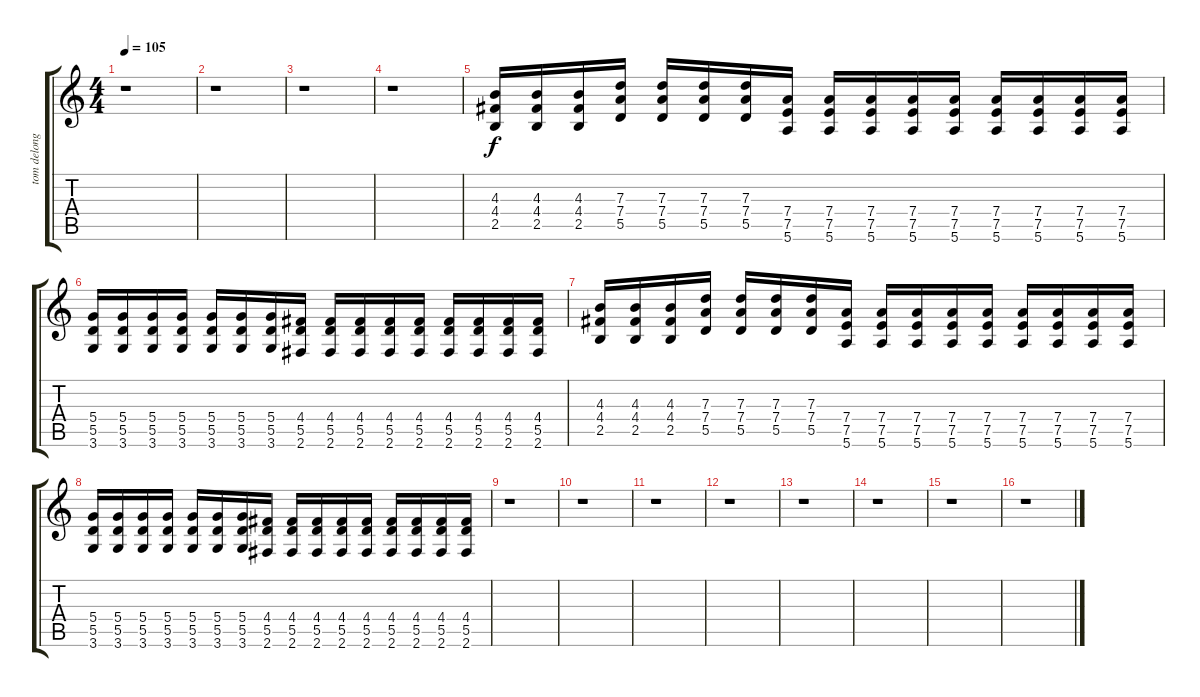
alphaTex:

\track ("tom delonge" "tom delong") {instrument overdrivenguitar}
\staff {score tabs}
\tuning (E4 B3 G3 D3 A2 E2) {hide}
\ts (4 4)
\tempo 105
\clef g2
\ks c
r.1{dy f} |
r.1 |
r.1 |
r.1 |
(4.3 4.4 2.5).16 (4.3 4.4 2.5).16 (4.3 4.4 2.5).16 (7.3 7.4 5.5).16 (7.3 7.4 5.5).16 (7.3 7.4 5.5).16 (7.3 7.4 5.5).16 (7.4 7.5 5.6).16 (7.4 7.5 5.6).16 (7.4 7.5 5.6).16 (7.4 7.5 5.6).16 (7.4 7.5 5.6).16 (7.4 7.5 5.6).16 (7.4 7.5 5.6).16 (7.4 7.5 5.6).16 (7.4 7.5 5.6).16 |
(5.4 5.5 3.6).16 (5.4 5.5 3.6).16 (5.4 5.5 3.6).16 (5.4 5.5 3.6).16 (5.4 5.5 3.6).16 (5.4 5.5 3.6).16 (5.4 5.5 3.6).16 (4.4 5.5 2.6).16 (4.4 5.5 2.6).16 (4.4 5.5 2.6).16 (4.4 5.5 2.6).16 (4.4 5.5 2.6).16 (4.4 5.5 2.6).16 (4.4 5.5 2.6).16 (4.4 5.5 2.6).16 (4.4 5.5 2.6).16 |
(4.3 4.4 2.5).16 (4.3 4.4 2.5).16 (4.3 4.4 2.5).16 (7.3 7.4 5.5).16 (7.3 7.4 5.5).16 (7.3 7.4 5.5).16 (7.3 7.4 5.5).16 (7.4 7.5 5.6).16 (7.4 7.5 5.6).16 (7.4 7.5 5.6).16 (7.4 7.5 5.6).16 (7.4 7.5 5.6).16 (7.4 7.5 5.6).16 (7.4 7.5 5.6).16 (7.4 7.5 5.6).16 (7.4 7.5 5.6).16 |
(5.4 5.5 3.6).16 (5.4 5.5 3.6).16 (5.4 5.5 3.6).16 (5.4 5.5 3.6).16 (5.4 5.5 3.6).16 (5.4 5.5 3.6).16 (5.4 5.5 3.6).16 (4.4 5.5 2.6).16 (4.4 5.5 2.6).16 (4.4 5.5 2.6).16 (4.4 5.5 2.6).16 (4.4 5.5 2.6).16 (4.4 5.5 2.6).16 (4.4 5.5 2.6).16 (4.4 5.5 2.6).16 (4.4 5.5 2.6).16 |
r.1 |
r.1 |
r.1 |
r.1 |
r.1 |
r.1 |
r.1 |
r.1
